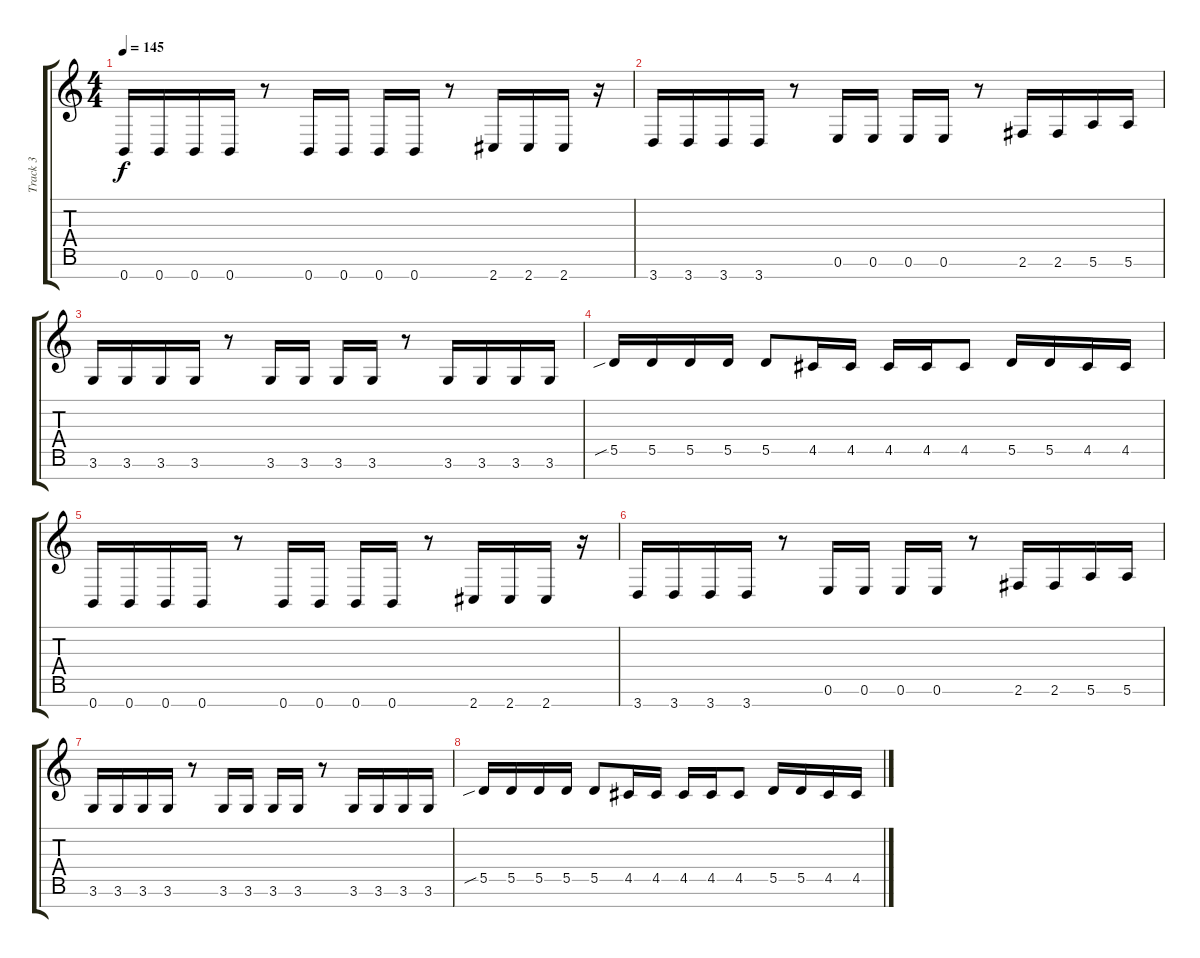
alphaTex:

\track ("Track 3" "Track 3") {instrument distortionguitar}
\staff {score tabs}
\tuning (E4 B3 G3 D3 A2 E2 B1) {hide}
\ts (4 4)
\tempo 145
\clef g2
\ks c
0.7.16{dy f} 0.7.16 0.7.16 0.7.16 r.8 0.7.16 0.7.16 0.7.16 0.7.16 r.8 2.7.16 2.7.16 2.7.16 r.16 |
3.7.16 3.7.16 3.7.16 3.7.16 r.8 0.6.16 0.6.16 0.6.16 0.6.16 r.8 2.6.16 2.6.16 5.6.16 5.6.16 |
3.6.16 3.6.16 3.6.16 3.6.16 r.8 3.6.16 3.6.16 3.6.16 3.6.16 r.8 3.6.16 3.6.16 3.6.16 3.6.16 |
5.5{sib}.16 5.5.16 5.5.16 5.5.16 5.5.8 4.5.16 4.5.16 4.5.16 4.5.16 4.5.8 5.5.16 5.5.16 4.5.16 4.5.16 |
0.7.16 0.7.16 0.7.16 0.7.16 r.8 0.7.16 0.7.16 0.7.16 0.7.16 r.8 2.7.16 2.7.16 2.7.16 r.16 |
3.7.16 3.7.16 3.7.16 3.7.16 r.8 0.6.16 0.6.16 0.6.16 0.6.16 r.8 2.6.16 2.6.16 5.6.16 5.6.16 |
3.6.16 3.6.16 3.6.16 3.6.16 r.8 3.6.16 3.6.16 3.6.16 3.6.16 r.8 3.6.16 3.6.16 3.6.16 3.6.16 |
5.5{sib}.16 5.5.16 5.5.16 5.5.16 5.5.8 4.5.16 4.5.16 4.5.16 4.5.16 4.5.8 5.5.16 5.5.16 4.5.16 4.5.16
